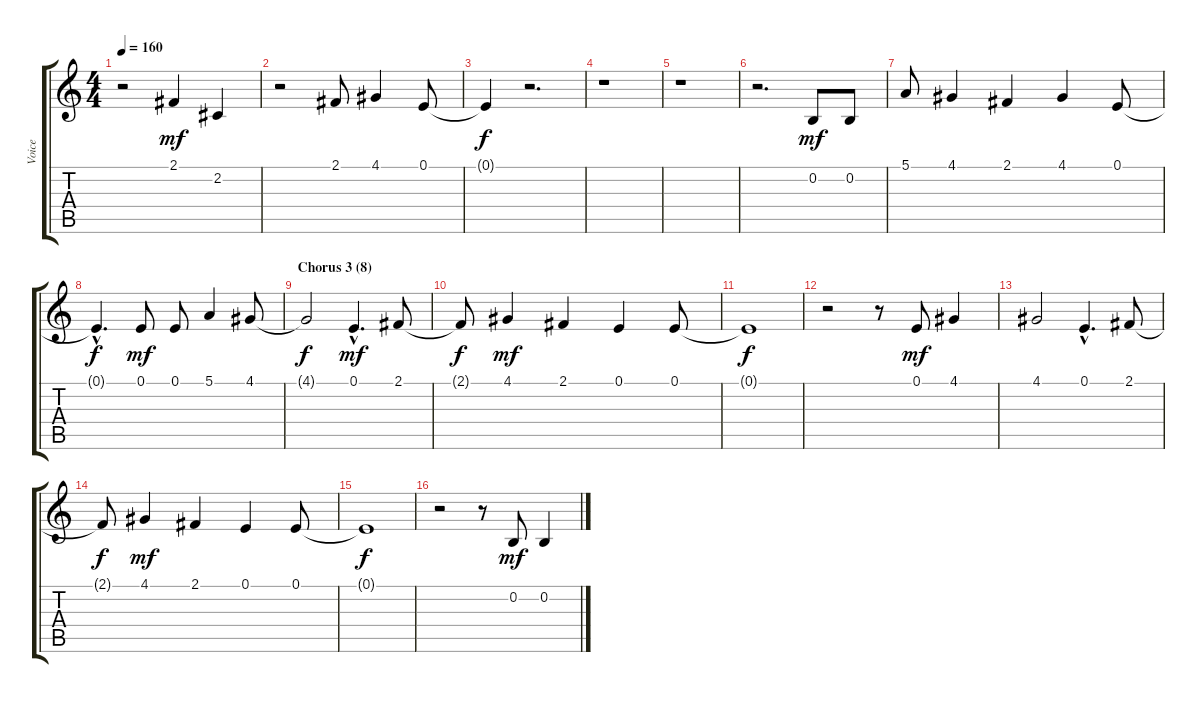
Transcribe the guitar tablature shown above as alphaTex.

\track ("Voice" "Voice") {instrument altosax}
\staff {score tabs}
\tuning (E4 B3 G3 D3 A2 E2) {hide}
\ts (4 4)
\tempo 160
\clef g2
\ks c
r.2{dy mf} 2.1.4 2.2.4 |
r.2 2.1.8 4.1.4 0.1.8 |
0.1{t}.4{dy f} r.2{d} |
r.1 |
r.1 |
r.2{d} 0.2.8{dy mf} 0.2.8 |
5.1.8 4.1.4 2.1.4 4.1.4 0.1.8 |
0.1{hac t}.4{d dy f} 0.1.8{dy mf} 0.1.8 5.1.4 4.1.8 |
\section ("" "Chorus 3 (8)")
4.1{t}.2{dy f} 0.1{hac}.4{d dy mf} 2.1.8 |
2.1{t}.8{dy f} 4.1.4{dy mf} 2.1.4 0.1.4 0.1.8 |
0.1{t}.1{dy f} |
r.2 r.8 0.1.8{dy mf} 4.1.4 |
4.1.2 0.1{hac}.4{d} 2.1.8 |
2.1{t}.8{dy f} 4.1.4{dy mf} 2.1.4 0.1.4 0.1.8 |
0.1{t}.1{dy f} |
r.2 r.8 0.2.8{dy mf} 0.2.4
